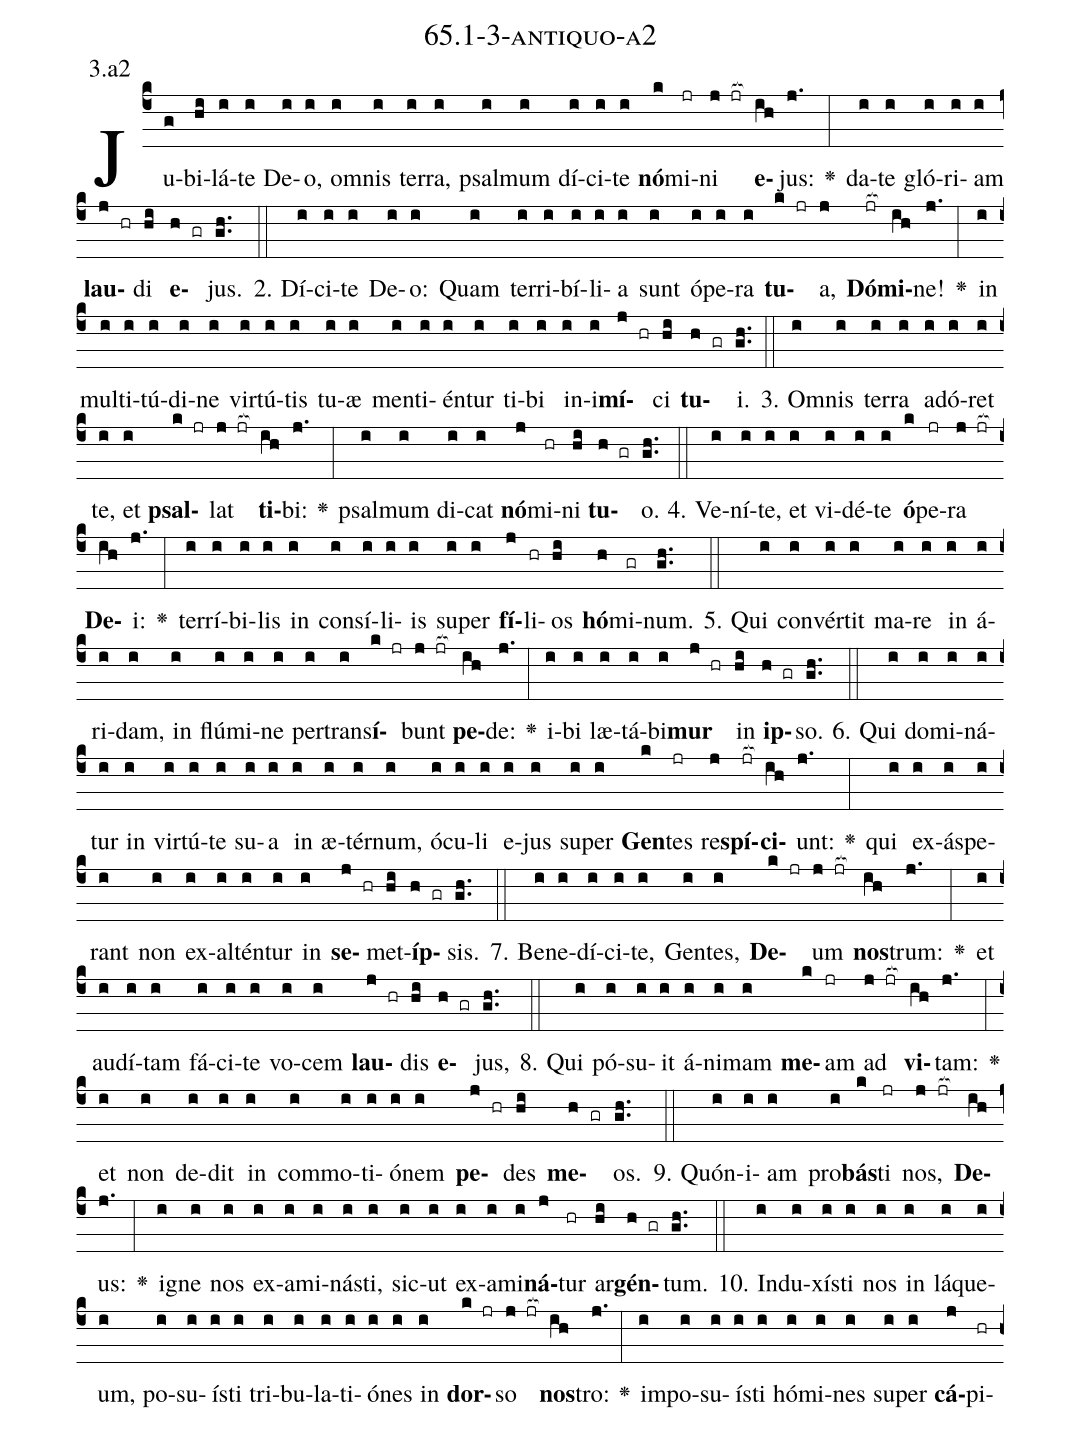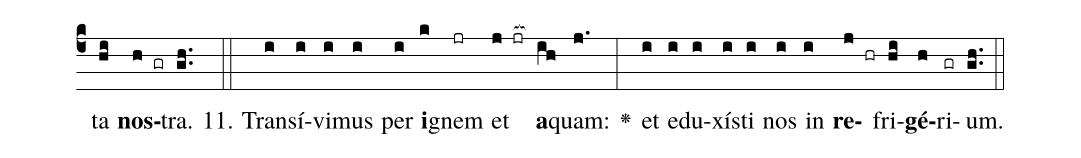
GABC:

name: 65.1-3-antiquo-a2;
annotation: 3.a2;
%%
(c4)Ju(g)bi(hi)lá(i)te(i) De(i)o,(i) om(i)nis(i) ter(i)ra,(i) psal(i)mum(i) dí(i)ci(i)te(i) <b>nó</b>(k)mi(jr)ni(j jr[ocb:1{]) <b>e</b>(ih[ocb:0}])jus:(j.) <v>\greheightstar</v>(:) da(i)te(i) gló(i)ri(i)am(i) <b>lau</b>(j hr)di(hi) <b>e</b>(h gr)jus.(gh..) (::)
2. Dí(i)ci(i)te(i) De(i)o:(i) Quam(i) ter(i)ri(i)bí(i)li(i)a(i) sunt(i) ó(i)pe(i)ra(i) <b>tu</b>(k jr)a,(j) <b>Dó</b>(jr[ocb:1{])<b>mi</b>(ih[ocb:0}])ne!(j.) <v>\greheightstar</v>(:) in(i) mul(i)ti(i)tú(i)di(i)ne(i) vir(i)tú(i)tis(i) tu(i)æ(i) men(i)ti(i)én(i)tur(i) ti(i)bi(i) in(i)i(i)<b>mí</b>(j hr)ci(hi) <b>tu</b>(h gr)i.(gh..) (::)
3. Om(i)nis(i) ter(i)ra(i) ad(i)ó(i)ret(i) te,(i) et(i) <b>psal</b>(k jr)lat(j jr[ocb:1{]) <b>ti</b>(ih[ocb:0}])bi:(j.) <v>\greheightstar</v>(:) psal(i)mum(i) di(i)cat(i) <b>nó</b>(j)mi(hr)ni(hi) <b>tu</b>(h gr)o.(gh..) (::)
4. Ve(i)ní(i)te,(i) et(i) vi(i)dé(i)te(i) <b>ó</b>(k)pe(jr)ra(j jr[ocb:1{]) <b>De</b>(ih[ocb:0}])i:(j.) <v>\greheightstar</v>(:) ter(i)rí(i)bi(i)lis(i) in(i) con(i)sí(i)li(i)is(i) su(i)per(i) <b>fí</b>(j)li(hr)os(hi) <b>hó</b>(h)mi(gr)num.(gh..) (::)
5. Qui(i) con(i)vér(i)tit(i) ma(i)re(i) in(i) á(i)ri(i)dam,(i) in(i) flú(i)mi(i)ne(i) per(i)trans(i)<b>í</b>(k jr)bunt(j jr[ocb:1{]) <b>pe</b>(ih[ocb:0}])de:(j.) <v>\greheightstar</v>(:) i(i)bi(i) læ(i)tá(i)bi(i)<b>mur</b>(j hr) in(hi) <b>ip</b>(h gr)so.(gh..) (::)
6. Qui(i) do(i)mi(i)ná(i)tur(i) in(i) vir(i)tú(i)te(i) su(i)a(i) in(i) æ(i)tér(i)num,(i) ó(i)cu(i)li(i) e(i)jus(i) su(i)per(i) <b>Gen</b>(k)tes(jr) re(j)<b>spí</b>(jr[ocb:1{])<b>ci</b>(ih[ocb:0}])unt:(j.) <v>\greheightstar</v>(:) qui(i) ex(i)ás(i)pe(i)rant(i) non(i) ex(i)al(i)tén(i)tur(i) in(i) <b>se</b>(j hr)met(hi)<b>íp</b>(h gr)sis.(gh..) (::)
7. Be(i)ne(i)dí(i)ci(i)te,(i) Gen(i)tes,(i) <b>De</b>(k jr)um(j jr[ocb:1{]) <b>nos</b>(ih[ocb:0}])trum:(j.) <v>\greheightstar</v>(:) et(i) au(i)dí(i)tam(i) fá(i)ci(i)te(i) vo(i)cem(i) <b>lau</b>(j hr)dis(hi) <b>e</b>(h gr)jus,(gh..) (::)
8. Qui(i) pó(i)su(i)it(i) á(i)ni(i)mam(i) <b>me</b>(k)am(jr) ad(j jr[ocb:1{]) <b>vi</b>(ih[ocb:0}])tam:(j.) <v>\greheightstar</v>(:) et(i) non(i) de(i)dit(i) in(i) com(i)mo(i)ti(i)ó(i)nem(i) <b>pe</b>(j hr)des(hi) <b>me</b>(h gr)os.(gh..) (::)
9. Quón(i)i(i)am(i) pro(i)<b>bás</b>(k)ti(jr) nos,(j jr[ocb:1{]) <b>De</b>(ih[ocb:0}])us:(j.) <v>\greheightstar</v>(:) i(i)gne(i) nos(i) ex(i)a(i)mi(i)nás(i)ti,(i) sic(i)ut(i) ex(i)a(i)mi(i)<b>ná</b>(j)tur(hr) ar(hi)<b>gén</b>(h gr)tum.(gh..) (::)
10. In(i)du(i)xís(i)ti(i) nos(i) in(i) lá(i)que(i)um,(i) po(i)su(i)ís(i)ti(i) tri(i)bu(i)la(i)ti(i)ó(i)nes(i) in(i) <b>dor</b>(k jr)so(j jr[ocb:1{]) <b>nos</b>(ih[ocb:0}])tro:(j.) <v>\greheightstar</v>(:) im(i)po(i)su(i)ís(i)ti(i) hó(i)mi(i)nes(i) su(i)per(i) <b>cá</b>(j)pi(hr)ta(hi) <b>nos</b>(h gr)tra.(gh..) (::)
11. Trans(i)í(i)vi(i)mus(i) per(i) <b>i</b>(k)gnem(jr) et(j jr[ocb:1{]) <b>a</b>(ih[ocb:0}])quam:(j.) <v>\greheightstar</v>(:) et(i) e(i)du(i)xís(i)ti(i) nos(i) in(i) <b>re</b>(j hr)fri(hi)<b>gé</b>(h)ri(gr)um.(gh..) (::)
